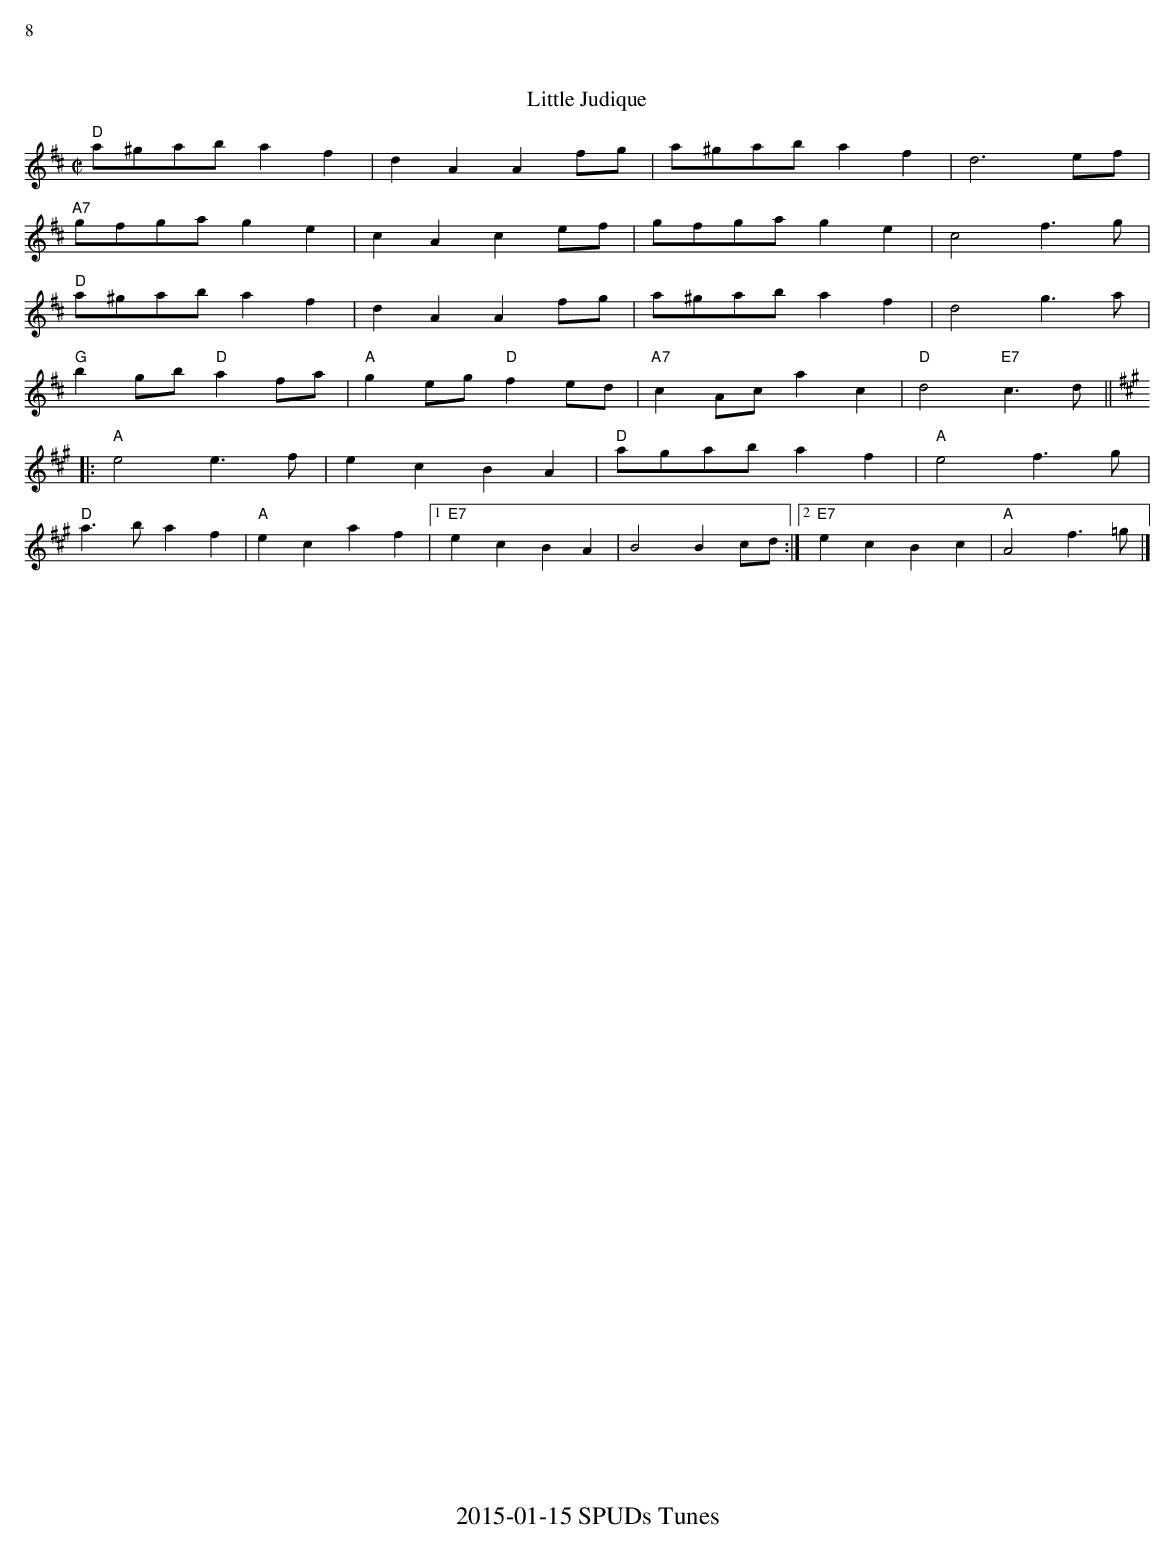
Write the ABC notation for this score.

X:1
%%text 8
T:Little Judique
M:C|
L:1/8
K:D
"D"a^gab a2f2 | d2A2 A2fg | a^gab a2f2 | d6 ef |
"A7"gfga g2e2 | c2A2 c2ef | gfga g2e2 | c4 f3g |
"D"a^gab a2f2 | d2A2 A2fg | a^gab a2f2 | d4 g3a |
"G"b2gb "D"a2fa | "A"g2eg  "D"f2ed | "A7"c2Ac  a2c2 | "D"d4 "E7"c3d ||
K:A
|:"A"e4 e3f | e2c2 B2A2 | "D"agab a2f2 | "A"e4 f3g |
"D"a3b a2f2 | "A"e2c2 a2 f2 | [1 "E7"e2c2 B2A2 | B4 B2cd :| [2 "E7"e2c2 B2c2 | "A"A4 f3=g |]
